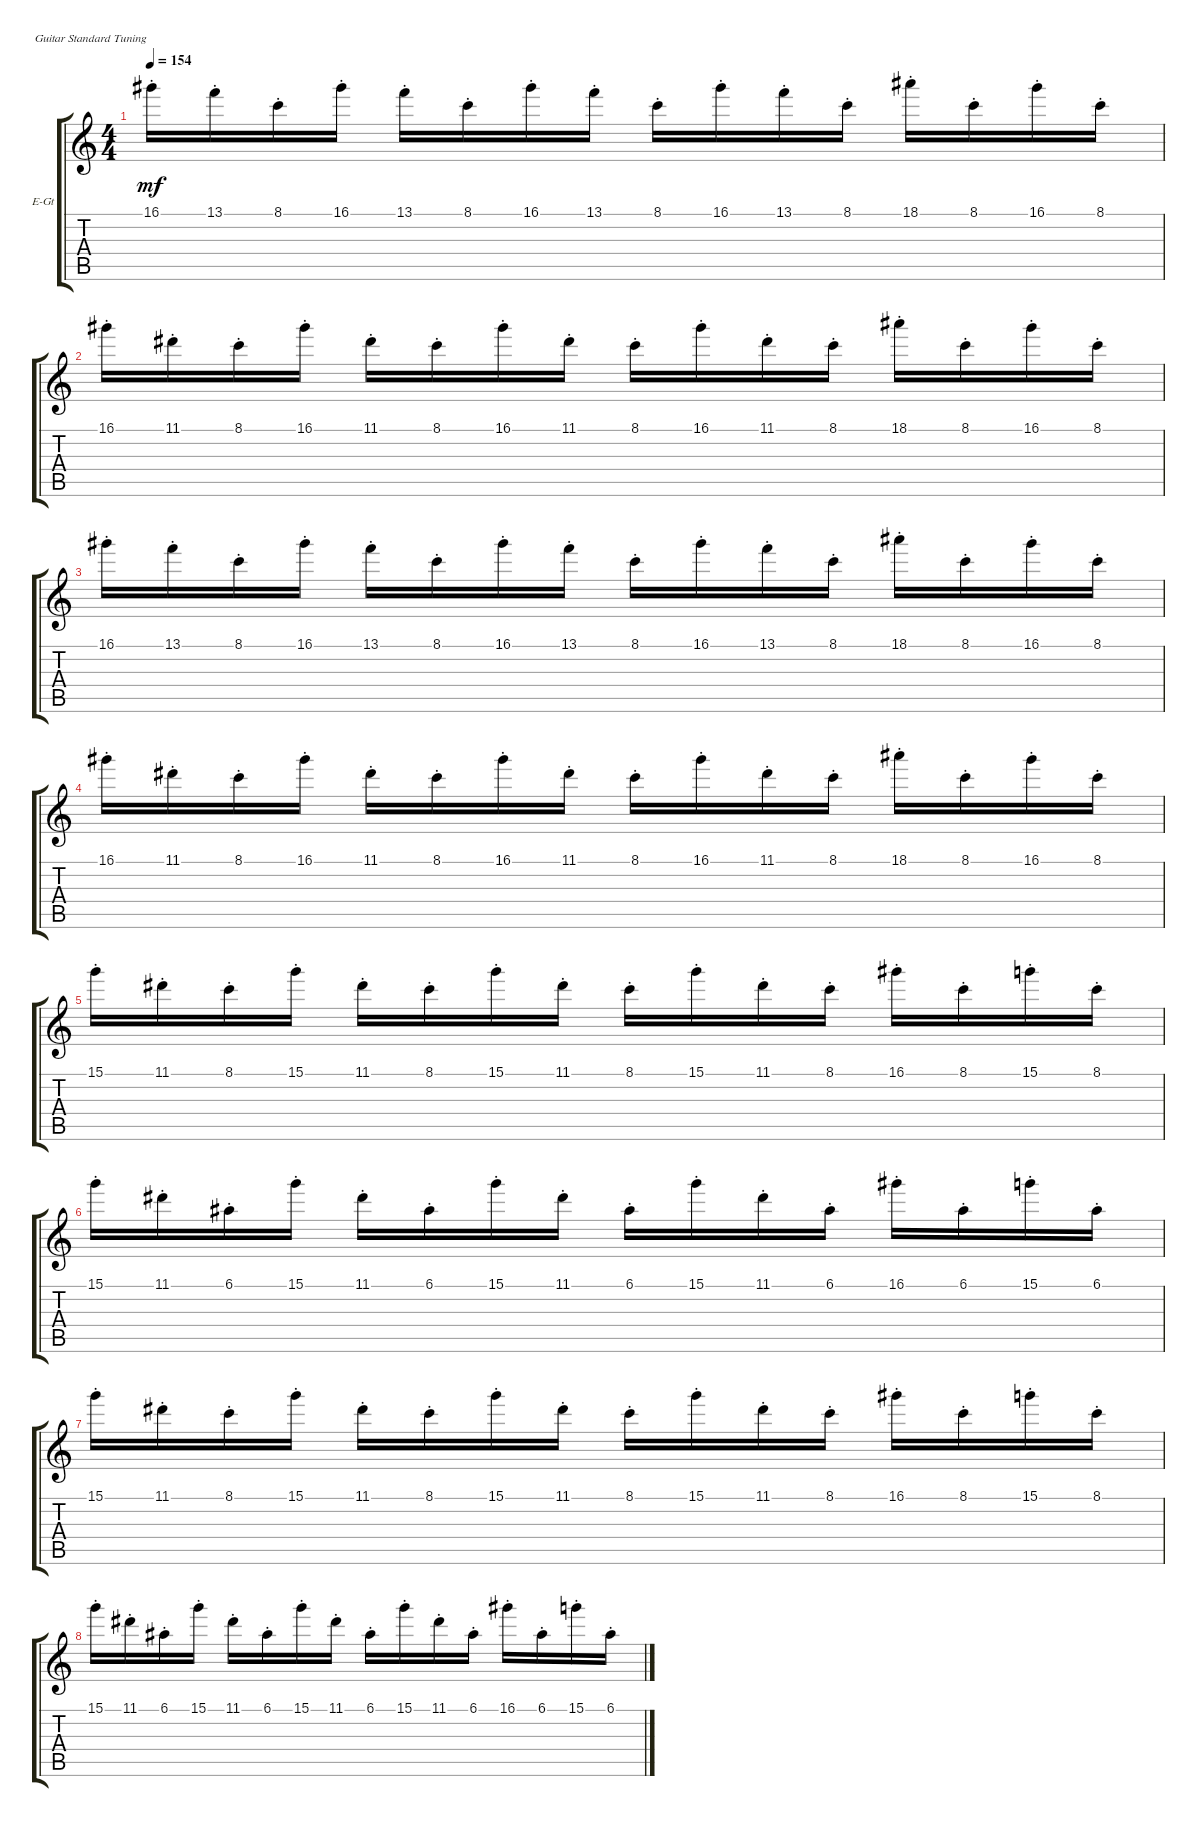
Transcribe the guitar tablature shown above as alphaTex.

\bracketExtendMode groupsimilarinstruments
\firstSystemTrackNameOrientation horizontal
\otherSystemsTrackNameOrientation horizontal
\track ("Rhythm" "E-Gt") {instrument distortionguitar}
\staff {score tabs}
\tuning (E4 B3 G3 D3 A2 E2)
\ts (4 4)
\tempo 154
\clef g2
\ks c
16.1{st}.16{dy mf} 13.1{st}.16 8.1{st}.16 16.1{st}.16 13.1{st}.16 8.1{st}.16 16.1{st}.16 13.1{st}.16 8.1{st}.16 16.1{st}.16 13.1{st}.16 8.1{st}.16 18.1{st}.16 8.1{st}.16 16.1{st}.16 8.1{st}.16 |
16.1{st}.16 11.1{st}.16 8.1{st}.16 16.1{st}.16 11.1{st}.16 8.1{st}.16 16.1{st}.16 11.1{st}.16 8.1{st}.16 16.1{st}.16 11.1{st}.16 8.1{st}.16 18.1{st}.16 8.1{st}.16 16.1{st}.16 8.1{st}.16 |
16.1{st}.16 13.1{st}.16 8.1{st}.16 16.1{st}.16 13.1{st}.16 8.1{st}.16 16.1{st}.16 13.1{st}.16 8.1{st}.16 16.1{st}.16 13.1{st}.16 8.1{st}.16 18.1{st}.16 8.1{st}.16 16.1{st}.16 8.1{st}.16 |
16.1{st}.16 11.1{st}.16 8.1{st}.16 16.1{st}.16 11.1{st}.16 8.1{st}.16 16.1{st}.16 11.1{st}.16 8.1{st}.16 16.1{st}.16 11.1{st}.16 8.1{st}.16 18.1{st}.16 8.1{st}.16 16.1{st}.16 8.1{st}.16 |
15.1{st}.16 11.1{st}.16 8.1{st}.16 15.1{st}.16 11.1{st}.16 8.1{st}.16 15.1{st}.16 11.1{st}.16 8.1{st}.16 15.1{st}.16 11.1{st}.16 8.1{st}.16 16.1{st}.16 8.1{st}.16 15.1{st}.16 8.1{st}.16 |
15.1{st}.16 11.1{st}.16 6.1{st}.16 15.1{st}.16 11.1{st}.16 6.1{st}.16 15.1{st}.16 11.1{st}.16 6.1{st}.16 15.1{st}.16 11.1{st}.16 6.1{st}.16 16.1{st}.16 6.1{st}.16 15.1{st}.16 6.1{st}.16 |
15.1{st}.16 11.1{st}.16 8.1{st}.16 15.1{st}.16 11.1{st}.16 8.1{st}.16 15.1{st}.16 11.1{st}.16 8.1{st}.16 15.1{st}.16 11.1{st}.16 8.1{st}.16 16.1{st}.16 8.1{st}.16 15.1{st}.16 8.1{st}.16 |
15.1{st}.16 11.1{st}.16 6.1{st}.16 15.1{st}.16 11.1{st}.16 6.1{st}.16 15.1{st}.16 11.1{st}.16 6.1{st}.16 15.1{st}.16 11.1{st}.16 6.1{st}.16 16.1{st}.16 6.1{st}.16 15.1{st}.16 6.1{st}.16
